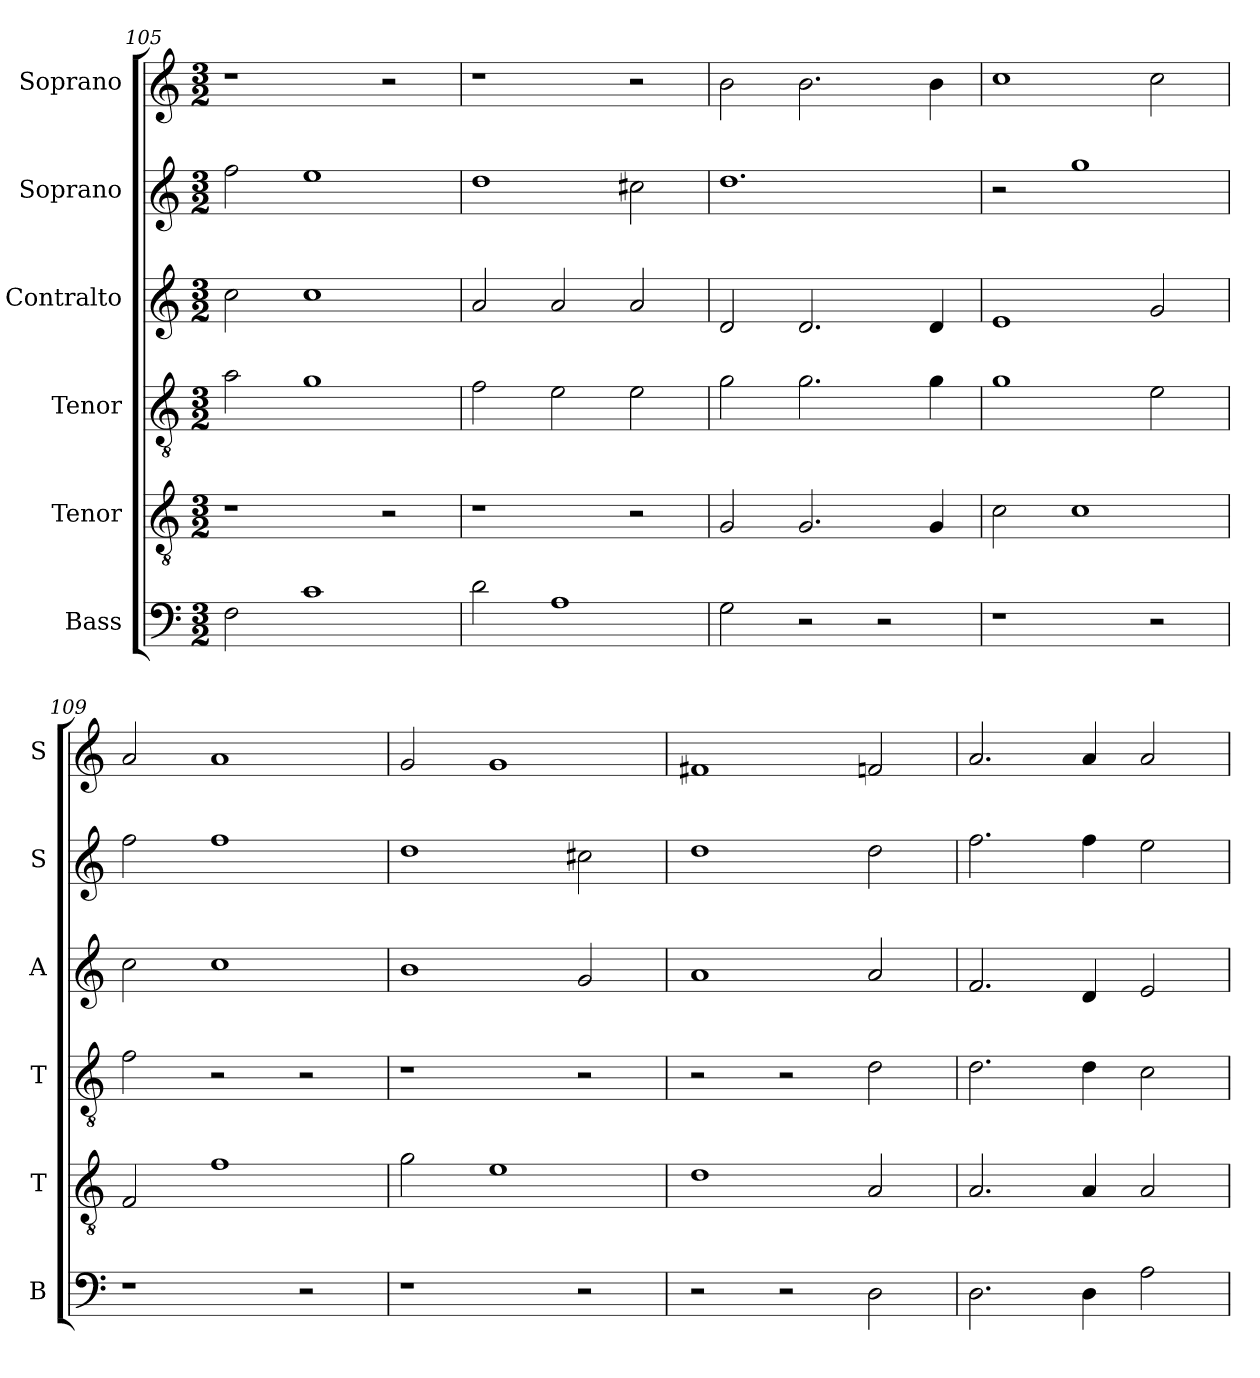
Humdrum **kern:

**kern	**kern	**kern	**kern	**kern	**kern
*part6	*part5	*part4	*part3	*part2	*part1
*staff6	*staff5	*staff4	*staff3	*staff2	*staff1
*I"Bass	*I"Tenor	*I"Tenor	*I"Contralto	*I"Soprano	*I"Soprano
*I'B	*I'T	*I'T	*I'A	*I'S	*I'S
*clefF4	*clefGv2	*clefGv2	*clefG2	*clefG2	*clefG2
*k[]	*k[]	*k[]	*k[]	*k[]	*k[]
*G:mix	*G:mix	*G:mix	*G:mix	*G:mix	*G:mix
*M3/2	*M3/2	*M3/2	*M3/2	*M3/2	*M3/2
=105	=105	=105	=105	=105	=105
2F	1r	2a	2cc	2ff	1r
1c	.	1g	1cc	1ee	.
.	2r	.	.	.	2r
=106	=106	=106	=106	=106	=106
2d	1r	2f	2a	1dd	1r
1A	.	2e	2a	.	.
.	2r	2e	2a	2cc#X	2r
=107	=107	=107	=107	=107	=107
2G	2G	2g	2d	1.dd	2b
2r	2.G	2.g	2.d	.	2.b
2r	.	.	.	.	.
.	4G	4g	4d	.	4b
=108	=108	=108	=108	=108	=108
1r	2c	1g	1e	2r	1cc
.	1c	.	.	1gg	.
2r	.	2e	2g	.	2cc
=109	=109	=109	=109	=109	=109
1r	2F	2f	2cc	2ff	2a
.	1f	2r	1cc	1ff	1a
2r	.	2r	.	.	.
=110	=110	=110	=110	=110	=110
1r	2g	1r	1b	1dd	2g
.	1e	.	.	.	1g
2r	.	2r	2g	2cc#X	.
=111	=111	=111	=111	=111	=111
2r	1d	2r	1a	1dd	1f#X
2r	.	2r	.	.	.
2D	2A	2d	2a	2dd	2fn
=112	=112	=112	=112	=112	=112
2.D	2.A	2.d	2.f	2.ff	2.a
4D	4A	4d	4d	4ff	4a
2A	2A	2c	2e	2ee	2a
=	=	=	=	=	=
*-	*-	*-	*-	*-	*-
